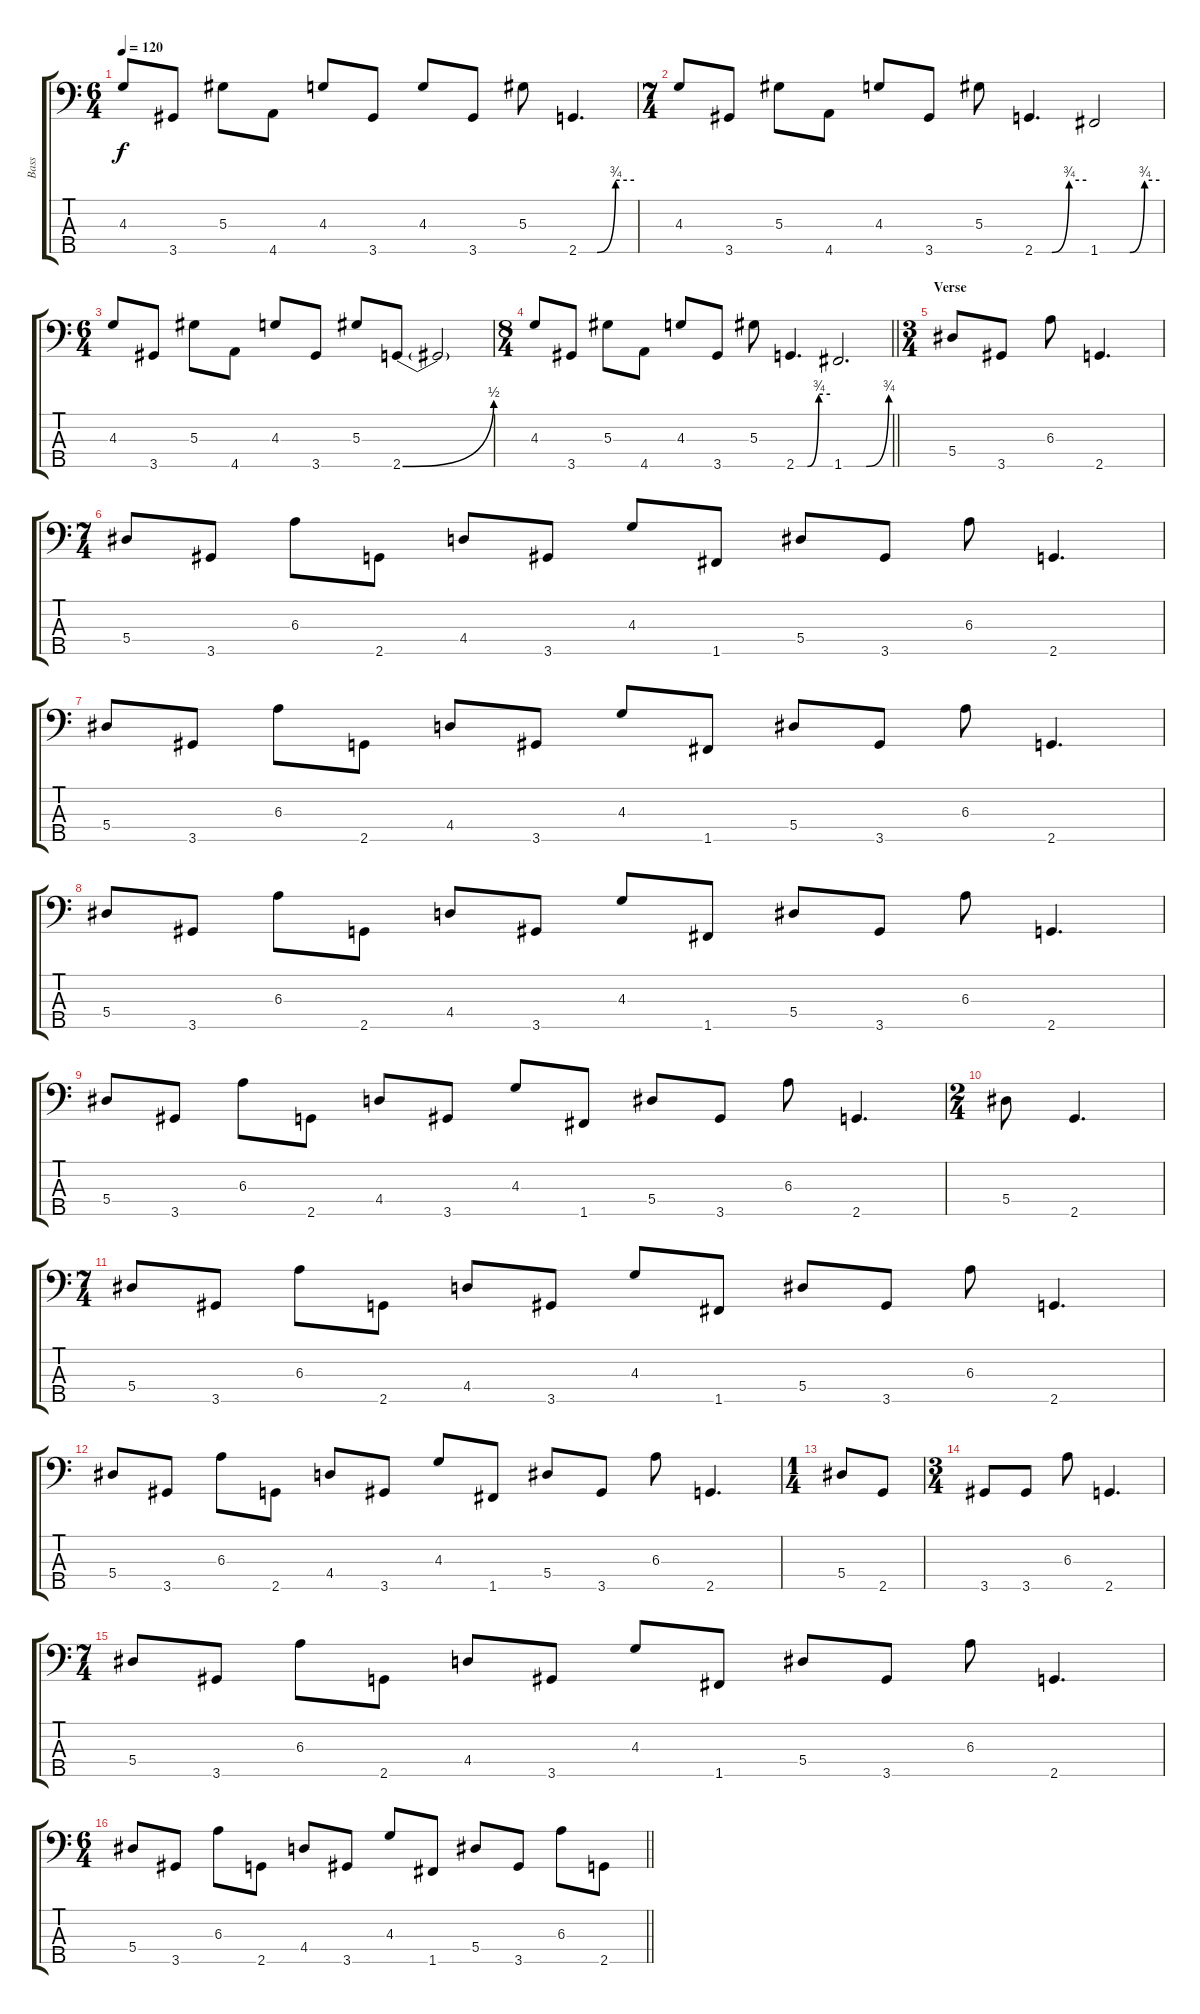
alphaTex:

\track ("Bass" "Bass") {instrument slapbass2}
\staff {score tabs}
\tuning (Db3 Ab2 Eb2 Bb1 F1) {hide}
\ts (6 4)
\tempo 120
\clef f4
\ks c
4.3.8{dy f} 3.5.8 5.3.8 4.5.8 4.3.8 3.5.8 4.3.8 3.5.8 5.3.8 2.5{be (custom 0 0 20 0 40 3 60 3)}.4{d} |
\ts (7 4)
4.3.8 3.5.8 5.3.8 4.5.8 4.3.8 3.5.8 5.3.8 2.5{be (custom 0 0 20 0 40 3 60 3)}.4{d} 1.5{be (custom 0 0 30 0 45 3 60 3)}.2 |
\ts (6 4)
4.3.8 3.5.8 5.3.8 4.5.8 4.3.8 3.5.8 5.3.8 2.5{be (bend 0 0 60 2)}.8 2.5{t}.2 |
\ts (8 4)
\barLineRight lightlight
4.3.8 3.5.8 5.3.8 4.5.8 4.3.8 3.5.8 5.3.8 2.5{be (custom 0 0 20 0 40 3 60 3)}.4{d} 1.5{be (custom 0 0 10 0 20 0 30 0 60 3)}.2{d} |
\ts (3 4)
\section ("" "Verse")
5.4.8 3.5.8 6.3.8 2.5.4{d} |
\ts (7 4)
5.4.8 3.5.8 6.3.8 2.5.8 4.4.8 3.5.8 4.3.8 1.5.8 5.4.8 3.5.8 6.3.8 2.5.4{d} |
5.4.8 3.5.8 6.3.8 2.5.8 4.4.8 3.5.8 4.3.8 1.5.8 5.4.8 3.5.8 6.3.8 2.5.4{d} |
5.4.8 3.5.8 6.3.8 2.5.8 4.4.8 3.5.8 4.3.8 1.5.8 5.4.8 3.5.8 6.3.8 2.5.4{d} |
5.4.8 3.5.8 6.3.8 2.5.8 4.4.8 3.5.8 4.3.8 1.5.8 5.4.8 3.5.8 6.3.8 2.5.4{d} |
\ts (2 4)
5.4.8 2.5.4{d} |
\ts (7 4)
5.4.8 3.5.8 6.3.8 2.5.8 4.4.8 3.5.8 4.3.8 1.5.8 5.4.8 3.5.8 6.3.8 2.5.4{d} |
5.4.8 3.5.8 6.3.8 2.5.8 4.4.8 3.5.8 4.3.8 1.5.8 5.4.8 3.5.8 6.3.8 2.5.4{d} |
\ts (1 4)
5.4.8 2.5.8 |
\ts (3 4)
3.5.8 3.5.8 6.3.8 2.5.4{d} |
\ts (7 4)
5.4.8 3.5.8 6.3.8 2.5.8 4.4.8 3.5.8 4.3.8 1.5.8 5.4.8 3.5.8 6.3.8 2.5.4{d} |
\ts (6 4)
\barLineRight lightlight
5.4.8 3.5.8 6.3.8 2.5.8 4.4.8 3.5.8 4.3.8 1.5.8 5.4.8 3.5.8 6.3.8 2.5.8
